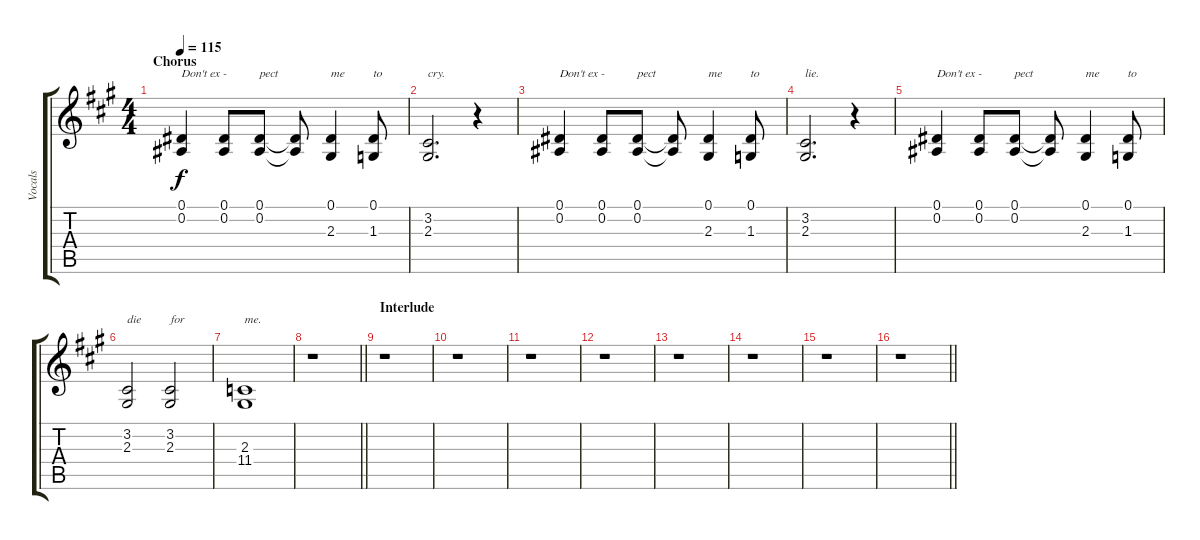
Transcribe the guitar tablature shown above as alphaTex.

\track ("Vocals" "Vocals") {instrument lead2sawtooth}
\staff {score tabs}
\tuning (Eb4 Bb3 Gb3 Db3 Ab2 Eb2) {hide}
\ts (4 4)
\section ("" "Chorus")
\tempo 115
\clef g2
\ks a
(0.1 0.2).4{txt "Don't ex -" dy f} (0.1 0.2).8 (0.1 0.2).8{txt "pect"} (0.1{t} 0.2{t}).8 (0.1 2.3).4{txt "me"} (0.1 1.3).8{txt "to"} |
(3.2 2.3).2{d txt "cry."} r.4 |
(0.1 0.2).4{txt "Don't ex -"} (0.1 0.2).8 (0.1 0.2).8{txt "pect"} (0.1{t} 0.2{t}).8 (0.1 2.3).4{txt "me"} (0.1 1.3).8{txt "to"} |
(3.2 2.3).2{d txt "lie."} r.4 |
(0.1 0.2).4{txt "Don't ex -"} (0.1 0.2).8 (0.1 0.2).8{txt "pect"} (0.1{t} 0.2{t}).8 (0.1 2.3).4{txt "me"} (0.1 1.3).8{txt "to"} |
(3.2 2.3).2{txt "die"} (3.2 2.3).2{txt "for"} |
(2.3 11.4).1{txt "me."} |
\barLineRight lightlight
r.1 |
\section ("" "Interlude")
r.1 |
r.1 |
r.1 |
r.1 |
r.1 |
r.1 |
r.1 |
\barLineRight lightlight
r.1
